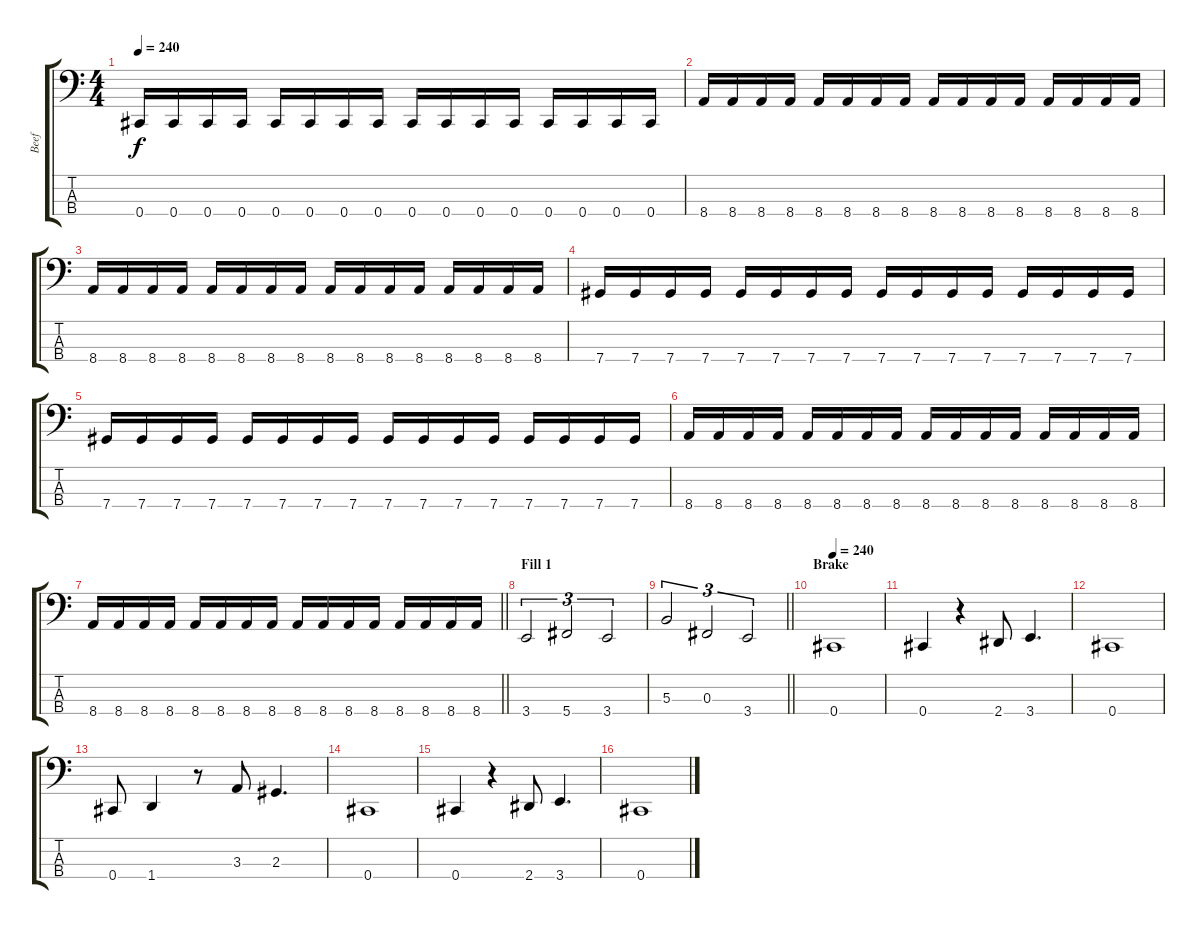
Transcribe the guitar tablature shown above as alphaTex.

\track ("Beef" "Beef") {instrument electricbassfinger}
\staff {score tabs}
\tuning (E2 B1 Gb1 Db1) {hide}
\ts (4 4)
\tempo 240
\clef f4
\ks c
0.4.16{dy f} 0.4.16 0.4.16 0.4.16 0.4.16 0.4.16 0.4.16 0.4.16 0.4.16 0.4.16 0.4.16 0.4.16 0.4.16 0.4.16 0.4.16 0.4.16 |
8.4.16 8.4.16 8.4.16 8.4.16 8.4.16 8.4.16 8.4.16 8.4.16 8.4.16 8.4.16 8.4.16 8.4.16 8.4.16 8.4.16 8.4.16 8.4.16 |
8.4.16 8.4.16 8.4.16 8.4.16 8.4.16 8.4.16 8.4.16 8.4.16 8.4.16 8.4.16 8.4.16 8.4.16 8.4.16 8.4.16 8.4.16 8.4.16 |
7.4.16 7.4.16 7.4.16 7.4.16 7.4.16 7.4.16 7.4.16 7.4.16 7.4.16 7.4.16 7.4.16 7.4.16 7.4.16 7.4.16 7.4.16 7.4.16 |
7.4.16 7.4.16 7.4.16 7.4.16 7.4.16 7.4.16 7.4.16 7.4.16 7.4.16 7.4.16 7.4.16 7.4.16 7.4.16 7.4.16 7.4.16 7.4.16 |
8.4.16 8.4.16 8.4.16 8.4.16 8.4.16 8.4.16 8.4.16 8.4.16 8.4.16 8.4.16 8.4.16 8.4.16 8.4.16 8.4.16 8.4.16 8.4.16 |
\barLineRight lightlight
8.4.16 8.4.16 8.4.16 8.4.16 8.4.16 8.4.16 8.4.16 8.4.16 8.4.16 8.4.16 8.4.16 8.4.16 8.4.16 8.4.16 8.4.16 8.4.16 |
\section ("" "Fill 1")
3.4.2{tu (3 2)} 5.4.2{tu (3 2)} 3.4.2{tu (3 2)} |
\barLineRight lightlight
5.3.2{tu (3 2)} 0.3.2{tu (3 2)} 3.4.2{tu (3 2)} |
\section ("" "Brake")
\tempo 240
0.4.1 |
0.4.4 r.4 2.4.8 3.4.4{d} |
0.4.1 |
0.4.8 1.4.4 r.8 3.3.8 2.3.4{d} |
0.4.1 |
0.4.4 r.4 2.4.8 3.4.4{d} |
0.4.1
